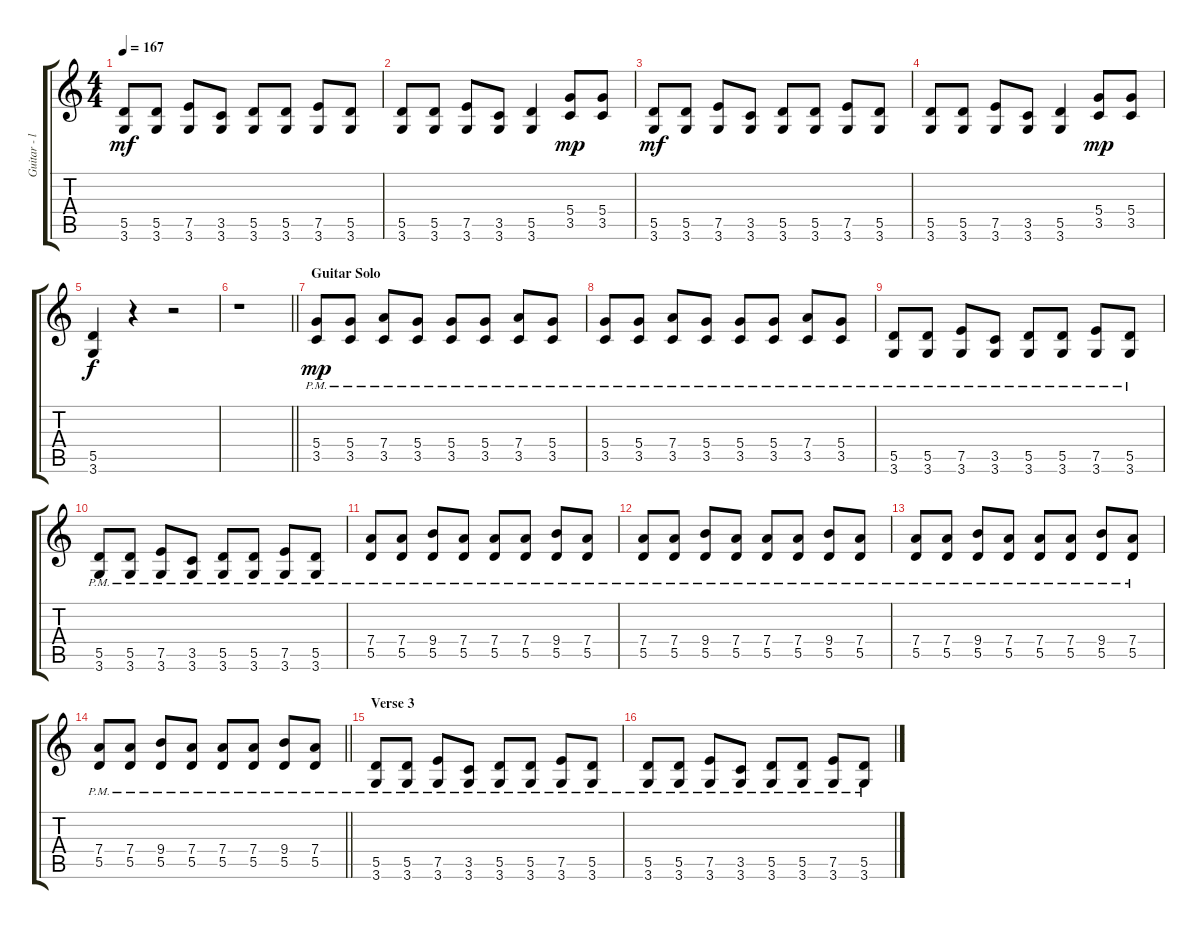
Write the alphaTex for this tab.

\track ("Guitar - left" "Guitar - l") {instrument overdrivenguitar}
\staff {score tabs}
\tuning (E4 B3 G3 D3 A2 E2) {hide}
\ts (4 4)
\tempo 167
\clef g2
\ks aminor
(5.5 3.6).8{dy mf} (5.5 3.6).8 (7.5 3.6).8 (3.5 3.6).8 (5.5 3.6).8 (5.5 3.6).8 (7.5 3.6).8 (5.5 3.6).8 |
(5.5 3.6).8 (5.5 3.6).8 (7.5 3.6).8 (3.5 3.6).8 (5.5 3.6).4 (5.4 3.5).8{dy mp} (5.4 3.5).8 |
(5.5 3.6).8{dy mf} (5.5 3.6).8 (7.5 3.6).8 (3.5 3.6).8 (5.5 3.6).8 (5.5 3.6).8 (7.5 3.6).8 (5.5 3.6).8 |
(5.5 3.6).8 (5.5 3.6).8 (7.5 3.6).8 (3.5 3.6).8 (5.5 3.6).4 (5.4 3.5).8{dy mp} (5.4 3.5).8 |
(5.5 3.6).4{dy f} r.4 r.2 |
\barLineRight lightlight
r.1 |
\section ("" "Guitar Solo")
(5.4{pm} 3.5{pm}).8{dy mp} (5.4{pm} 3.5{pm}).8 (7.4{pm} 3.5{pm}).8 (5.4{pm} 3.5{pm}).8 (5.4{pm} 3.5{pm}).8 (5.4{pm} 3.5{pm}).8 (7.4{pm} 3.5{pm}).8 (5.4{pm} 3.5{pm}).8 |
(5.4{pm} 3.5{pm}).8 (5.4{pm} 3.5{pm}).8 (7.4{pm} 3.5{pm}).8 (5.4{pm} 3.5{pm}).8 (5.4{pm} 3.5{pm}).8 (5.4{pm} 3.5{pm}).8 (7.4{pm} 3.5{pm}).8 (5.4{pm} 3.5{pm}).8 |
(5.5{pm} 3.6{pm}).8 (5.5{pm} 3.6{pm}).8 (7.5{pm} 3.6{pm}).8 (3.5{pm} 3.6{pm}).8 (5.5{pm} 3.6{pm}).8 (5.5{pm} 3.6{pm}).8 (7.5{pm} 3.6{pm}).8 (5.5{pm} 3.6{pm}).8 |
(5.5{pm} 3.6{pm}).8 (5.5{pm} 3.6{pm}).8 (7.5{pm} 3.6{pm}).8 (3.5{pm} 3.6{pm}).8 (5.5{pm} 3.6{pm}).8 (5.5{pm} 3.6{pm}).8 (7.5{pm} 3.6{pm}).8 (5.5{pm} 3.6{pm}).8 |
(7.4{pm} 5.5{pm}).8 (7.4{pm} 5.5{pm}).8 (9.4{pm} 5.5{pm}).8 (7.4{pm} 5.5{pm}).8 (7.4{pm} 5.5{pm}).8 (7.4{pm} 5.5{pm}).8 (9.4{pm} 5.5{pm}).8 (7.4{pm} 5.5{pm}).8 |
(7.4{pm} 5.5{pm}).8 (7.4{pm} 5.5{pm}).8 (9.4{pm} 5.5{pm}).8 (7.4{pm} 5.5{pm}).8 (7.4{pm} 5.5{pm}).8 (7.4{pm} 5.5{pm}).8 (9.4{pm} 5.5{pm}).8 (7.4{pm} 5.5{pm}).8 |
(7.4{pm} 5.5{pm}).8 (7.4{pm} 5.5{pm}).8 (9.4{pm} 5.5{pm}).8 (7.4{pm} 5.5{pm}).8 (7.4{pm} 5.5{pm}).8 (7.4{pm} 5.5{pm}).8 (9.4{pm} 5.5{pm}).8 (7.4{pm} 5.5{pm}).8 |
\barLineRight lightlight
(7.4{pm} 5.5{pm}).8 (7.4{pm} 5.5{pm}).8 (9.4{pm} 5.5{pm}).8 (7.4{pm} 5.5{pm}).8 (7.4{pm} 5.5{pm}).8 (7.4{pm} 5.5{pm}).8 (9.4{pm} 5.5{pm}).8 (7.4{pm} 5.5{pm}).8 |
\section ("" "Verse 3")
(5.5{pm} 3.6{pm}).8{volume 9} (5.5{pm} 3.6{pm}).8 (7.5{pm} 3.6{pm}).8 (3.5{pm} 3.6{pm}).8 (5.5{pm} 3.6{pm}).8 (5.5{pm} 3.6{pm}).8 (7.5{pm} 3.6{pm}).8 (5.5{pm} 3.6{pm}).8 |
(5.5{pm} 3.6{pm}).8 (5.5{pm} 3.6{pm}).8 (7.5{pm} 3.6{pm}).8 (3.5{pm} 3.6{pm}).8 (5.5{pm} 3.6{pm}).8 (5.5{pm} 3.6{pm}).8 (7.5{pm} 3.6{pm}).8 (5.5{pm} 3.6{pm}).8
